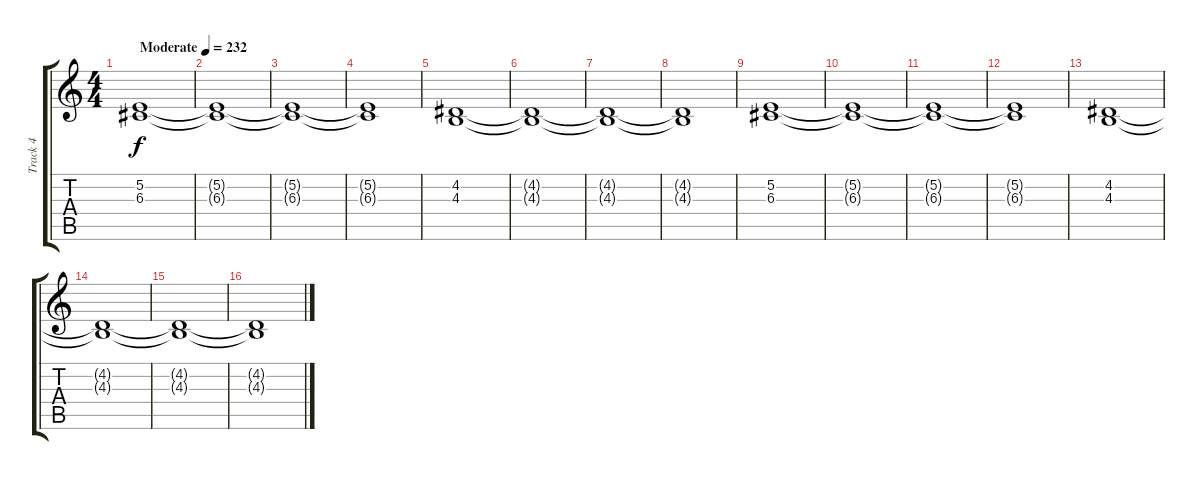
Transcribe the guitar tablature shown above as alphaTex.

\track ("Track 4" "Track 4") {instrument lead3calliope}
\staff {score tabs}
\tuning (E4 B3 G3 D3 A2 E2) {hide}
\ts (4 4)
\tempo (232 "Moderate")
\clef g2
\ks c
(5.2 6.3).1{dy f instrument lead3calliope} |
(5.2{t} 6.3{t}).1 |
(5.2{t} 6.3{t}).1 |
(5.2{t} 6.3{t}).1 |
(4.2 4.3).1 |
(4.2{t} 4.3{t}).1 |
(4.2{t} 4.3{t}).1 |
(4.2{t} 4.3{t}).1 |
(5.2 6.3).1 |
(5.2{t} 6.3{t}).1 |
(5.2{t} 6.3{t}).1 |
(5.2{t} 6.3{t}).1 |
(4.2 4.3).1 |
(4.2{t} 4.3{t}).1 |
(4.2{t} 4.3{t}).1 |
(4.2{t} 4.3{t}).1
